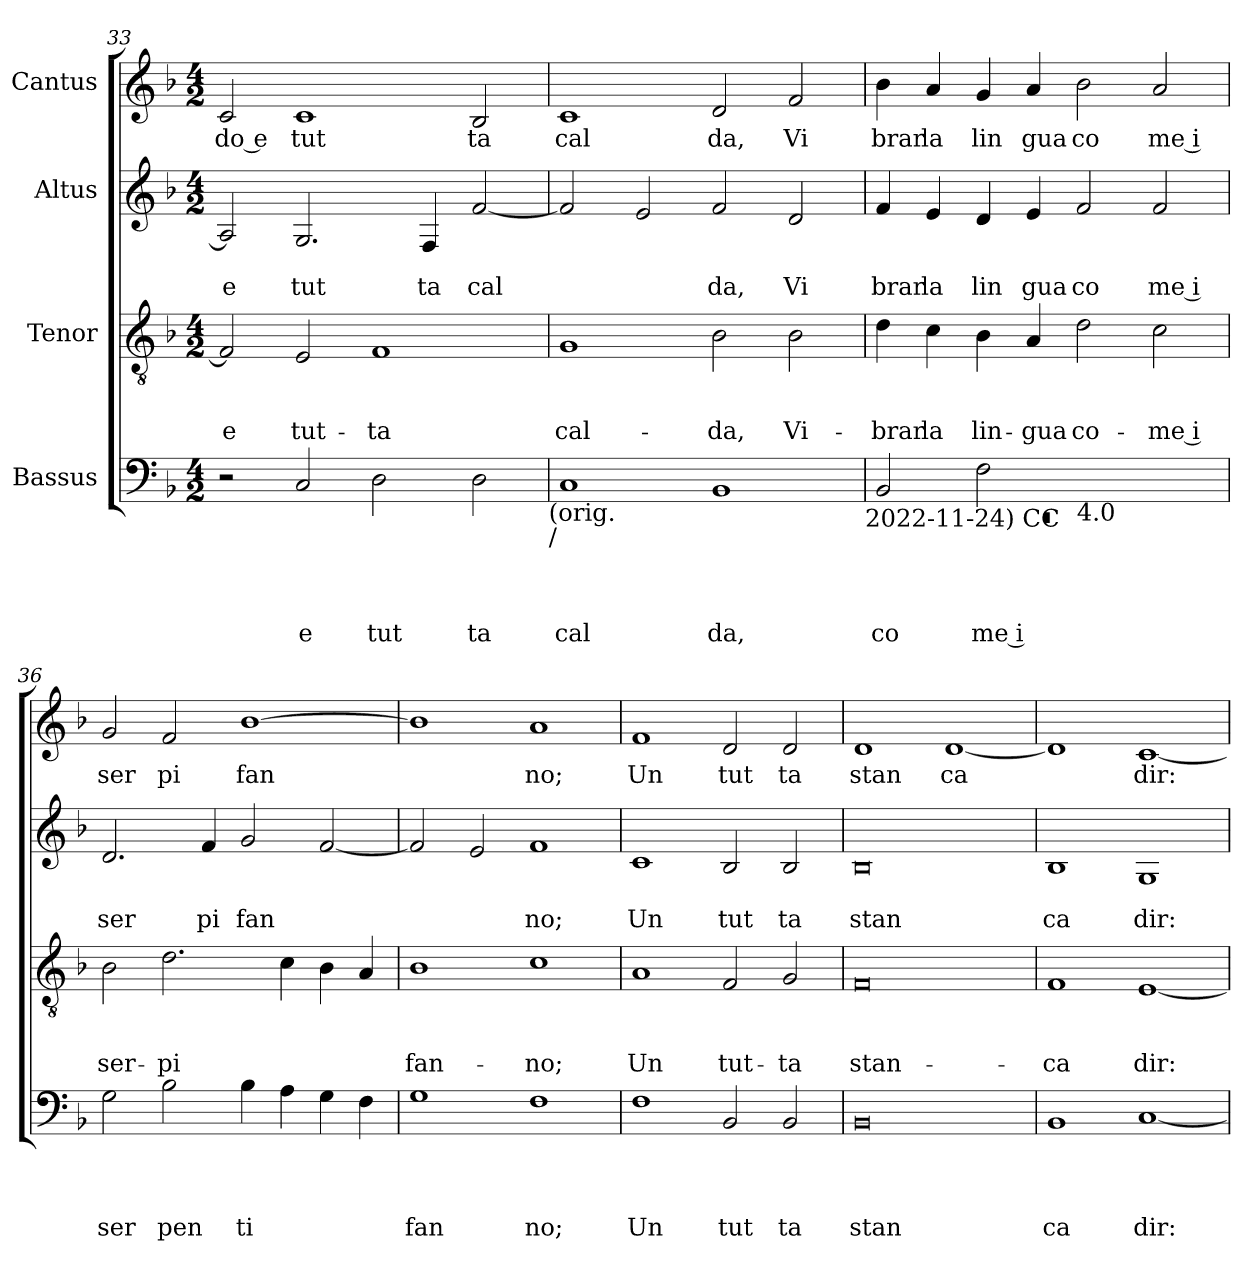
**kern	**text	**text	**text	**text	**kern	**text	**text	**text	**kern	**text	**text	**kern	**text
*part4	*part4	*part4	*part4	*part4	*part3	*part3	*part3	*part3	*part2	*part2	*part2	*part1	*part1
*staff4	*staff4	*staff4	*staff4	*staff4	*staff3	*staff3	*staff3	*staff3	*staff2	*staff2	*staff2	*staff1	*staff1
*I"Bassus	*	*	*	*	*I"Tenor	*	*	*	*I"Altus	*	*	*I"Cantus	*
*clefF4	*	*	*	*	*clefGv2	*	*	*	*clefG2	*	*	*clefG2	*
*k[b-]	*	*	*	*	*k[b-]	*	*	*	*k[b-]	*	*	*k[b-]	*
*F:	*	*	*	*	*F:	*	*	*	*F:	*	*	*F:	*
*M4/2	*	*	*	*	*M4/2	*	*	*	*M4/2	*	*	*M4/2	*
=33	=33	=33	=33	=33	=33	=33	=33	=33	=33	=33	=33	=33	=33
!	!	!	!	!	!	!	!	!LO:LY:b:rj	!	!	!LO:LY:b:rj	!	!LO:LY:b:rj
2r	.	.	.	.	2F/]	.	.	e	2A/]	.	e	2c/	do e
!	!	!	!	!LO:LY:b	!	!	!	!LO:LY:b	!	!	!LO:LY:b	!	!LO:LY:b
2C/	.	.	.	e	2E/	.	.	tut-	2.G/	.	tut	1c	tut
!	!	!	!	!LO:LY:b	!	!	!	!LO:LY:b	!	!	!	!	!
2D\	.	.	.	tut	1F	.	.	-ta	.	.	.	.	.
!	!	!	!	!	!	!	!	!	!	!	!LO:LY:b	!	!
.	.	.	.	.	.	.	.	.	4F/	.	ta	.	.
!	!	!	!	!LO:LY:b	!	!	!	!	!	!	!LO:LY:b	!	!LO:LY:b
2D\	.	.	.	ta	.	.	.	.	[<2f/	.	cal	2B-/	ta
!LO:TX:b:t=(orig.	!	!	!	!	!	!	!	!	!	!	!	!	!
!LO:TX:b:t=/	!	!	!	!	!	!	!	!	!	!	!	!	!
=34	=34	=34	=34	=34	=34	=34	=34	=34	=34	=34	=34	=34	=34
!	!	!	!	!LO:LY:b	!	!	!	!LO:LY:b	!	!	!	!	!LO:LY:b
1C	.	.	.	cal	1G	.	.	cal-	2f/]	.	.	1c	cal
.	.	.	.	.	.	.	.	.	2e/	.	.	.	.
!	!	!	!	!LO:LY:b	!	!	!	!LO:LY:b	!	!	!LO:LY:b	!	!LO:LY:b
1BB-	.	.	.	da,	2B-\	.	.	-da,	2f/	.	da,	2d/	da,
!	!	!	!	!	!	!	!	!LO:LY:b	!	!	!LO:LY:b	!	!LO:LY:b
.	.	.	.	.	2B-\	.	.	Vi-	2d/	.	Vi	2f/	Vi
!LO:TX:b:t=2022-11-24) CC	!	!	!	!	!	!	!	!	!	!	!	!	!
=35	=35	=35	=35	=35	=35	=35	=35	=35	=35	=35	=35	=35	=35
*^	*	*	*	*	*	*	*	*	*	*	*	*	*
!	!LO:N:vis=1	!	!	!	!LO:LY:b	!	!	!	!LO:LY:b	!	!	!LO:LY:b	!	!LO:LY:b
*	*^	*	*	*	*	*	*	*	*	*	*	*	*	*
0ryy	0rEE	2BB-/	.	.	.	co	4d\	.	.	-brar	4f/	.	brar	4b-\	brar
!	!	!	!	!	!	!	!	!	!	!LO:LY:b	!	!	!LO:LY:b	!	!LO:LY:b
.	.	.	.	.	.	.	4c\	.	.	la	4e/	.	la	4a/	la
!	!	!	!	!	!	!LO:LY:b	!	!	!	!LO:LY:b	!	!	!LO:LY:b	!	!LO:LY:b
.	.	2F\	.	.	.	me i	4B-\	.	.	lin-	4d/	.	lin	4g/	lin
!	!	!	!	!	!	!	!	!	!	!LO:LY:b	!	!	!LO:LY:b	!	!LO:LY:b
.	.	.	.	.	.	.	4A/	.	.	-gua	4e/	.	gua	4a/	gua
!	!	!LO:TX:b:t=4.0	!	!	!	!	!	!	!	!	!	!	!	!	!
!	!	!	!	!	!	!	!	!	!	!LO:LY:b	!	!	!LO:LY:b	!	!LO:LY:b
.	.	1ryy	.	.	.	.	2d\	.	.	co-	2f/	.	co	2b-\	co
!	!	!	!	!	!	!	!	!	!	!LO:LY:b	!	!	!LO:LY:b	!	!LO:LY:b
.	.	.	.	.	.	.	2c\	.	.	-me i	2f/	.	me i	2a/	me i
*v	*v	*v	*	*	*	*	*	*	*	*	*	*	*	*	*
!!LO:LB:g=z
=36	=36	=36	=36	=36	=36	=36	=36	=36	=36	=36	=36	=36	=36
!	!	!	!	!LO:LY:b	!	!	!	!LO:LY:b	!	!	!LO:LY:b	!	!LO:LY:b
2G\	.	.	.	ser	2B-\	.	.	ser-	2.d/	.	ser	2g/	ser
!	!	!	!	!LO:LY:b	!	!	!	!LO:LY:b	!	!	!	!	!LO:LY:b
2B-\	.	.	.	pen	2.d\	.	.	-pi	.	.	.	2f/	pi
!	!	!	!	!	!	!	!	!	!	!	!LO:LY:b	!	!
.	.	.	.	.	.	.	.	.	4f/	.	pi	.	.
!	!	!	!	!LO:LY:b	!	!	!	!	!	!	!LO:LY:b	!	!LO:LY:b
4B-\	.	.	.	ti	.	.	.	.	2g/	.	fan	[>1b-	fan
4A\	.	.	.	.	4c\	.	.	.	.	.	.	.	.
4G\	.	.	.	.	4B-\	.	.	.	[<2f/	.	.	.	.
4F\	.	.	.	.	4A/	.	.	.	.	.	.	.	.
=37	=37	=37	=37	=37	=37	=37	=37	=37	=37	=37	=37	=37	=37
!	!	!	!	!LO:LY:b	!	!	!	!LO:LY:b	!	!	!	!	!
1G	.	.	.	fan	1B-	.	.	fan-	2f/]	.	.	1b-]	.
.	.	.	.	.	.	.	.	.	2e/	.	.	.	.
!	!	!	!	!LO:LY:b	!	!	!	!LO:LY:b	!	!	!LO:LY:b	!	!LO:LY:b
1F	.	.	.	no;	1c	.	.	-no;	1f	.	no;	1a	no;
=38	=38	=38	=38	=38	=38	=38	=38	=38	=38	=38	=38	=38	=38
!	!	!	!	!LO:LY:b	!	!	!	!LO:LY:b	!	!	!LO:LY:b	!	!LO:LY:b
1F	.	.	.	Un	1A	.	.	Un	1c	.	Un	1f	Un
!	!	!	!	!LO:LY:b	!	!	!	!LO:LY:b	!	!	!LO:LY:b	!	!LO:LY:b
2BB-/	.	.	.	tut	2F/	.	.	tut-	2B-/	.	tut	2d/	tut
!	!	!	!	!LO:LY:b	!	!	!	!LO:LY:b	!	!	!LO:LY:b	!	!LO:LY:b
2BB-/	.	.	.	ta	2G/	.	.	-ta	2B-/	.	ta	2d/	ta
=39	=39	=39	=39	=39	=39	=39	=39	=39	=39	=39	=39	=39	=39
!	!	!	!	!LO:LY:b	!	!	!	!LO:LY:b	!	!	!LO:LY:b	!	!LO:LY:b
0BB-	.	.	.	stan	0F	.	.	stan-	0B-	.	stan	1d	stan
!	!	!	!	!	!	!	!	!	!	!	!	!	!LO:LY:b
.	.	.	.	.	.	.	.	.	.	.	.	[<1d	ca
=40	=40	=40	=40	=40	=40	=40	=40	=40	=40	=40	=40	=40	=40
!	!	!	!	!LO:LY:b	!	!	!	!LO:LY:b	!	!	!LO:LY:b	!	!
1BB-	.	.	.	ca	1F	.	.	-ca	1B-	.	ca	1d]	.
!	!	!	!	!LO:LY:b	!	!	!	!LO:LY:b	!	!	!LO:LY:b	!	!LO:LY:b
[<1C	.	.	.	dir:	[<1E	.	.	dir:	1G	.	dir:	[<1c	dir:
=	=	=	=	=	=	=	=	=	=	=	=	=	=
*-	*-	*-	*-	*-	*-	*-	*-	*-	*-	*-	*-	*-	*-
